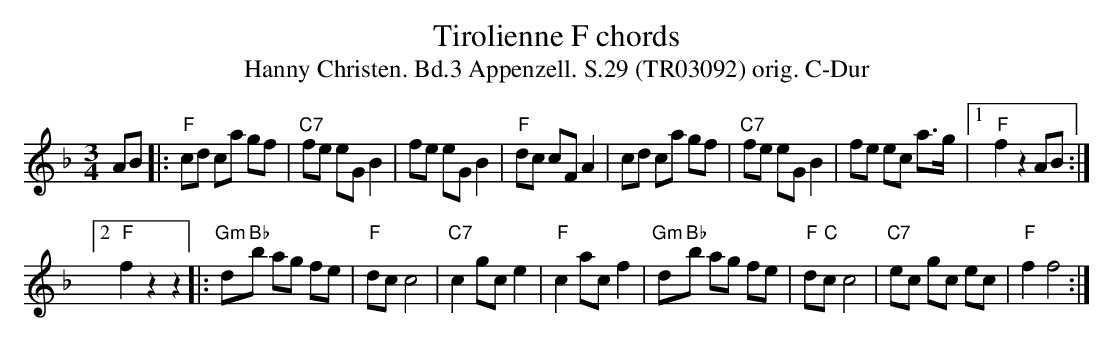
X:1
T:Tirolienne F chords
T:Hanny Christen. Bd.3 Appenzell. S.29 (TR03092) orig. C-Dur
M:3/4
L:1/8
K:Fmaj%%MIDI gchordon
AB |: "F"cd ca gf | "C7"fe eG B2 | fe eG B2 | "F"dc cF A2 | \
cd ca gf | "C7"fe eG B2 | fe ec a>g |1 "F"f2 z2 AB :|2
"F"f2 z2 z2 |: "Gm"d"Bb"b ag fe | "F"dc c4 | "C7"c2 gc e2 | "F"c2 ac f2 | \
"Gm"d"Bb"b ag fe | "F"d"C"c c4 | "C7"ec gc ec | "F"f2 f4 :|
